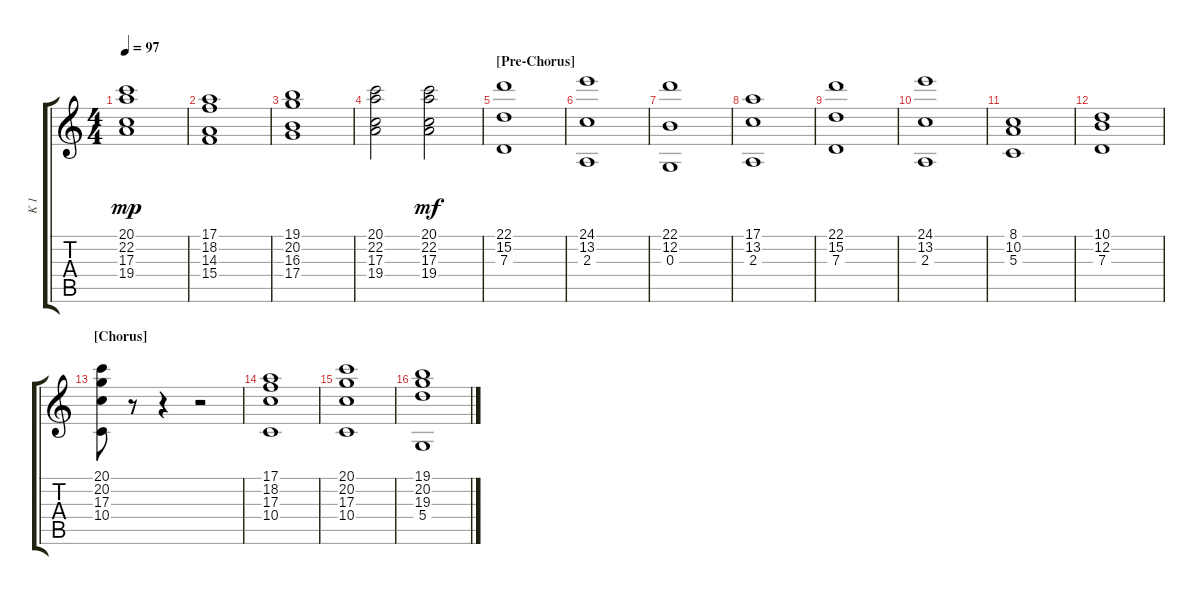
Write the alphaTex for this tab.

\track ("K 1" "K 1") {instrument stringensemble1}
\staff {score tabs}
\tuning (E4 B3 G3 D3 A2 E2) {hide}
\ts (4 4)
\tempo 97
\clef g2
\ks c
(20.1 22.2 17.3 19.4).1{dy mp} |
(17.1 18.2 14.3 15.4).1 |
(19.1 20.2 16.3 17.4).1 |
(20.1 22.2 17.3 19.4).2 (20.1 22.2 17.3 19.4).2{dy mf} |
\section ("" "[Pre-Chorus]")
(22.1 15.2 7.3).1 |
(24.1 13.2 2.3).1 |
(22.1 12.2 0.3).1 |
(17.1 13.2 2.3).1 |
(22.1 15.2 7.3).1 |
(24.1 13.2 2.3).1 |
(8.1 10.2 5.3).1 |
(10.1 12.2 7.3).1 |
\section ("" "[Chorus]")
(20.1 20.2 17.3 10.4).8 r.8 r.4 r.2 |
(17.1 18.2 17.3 10.4).1 |
(20.1 20.2 17.3 10.4).1 |
(19.1 20.2 19.3 5.4).1
